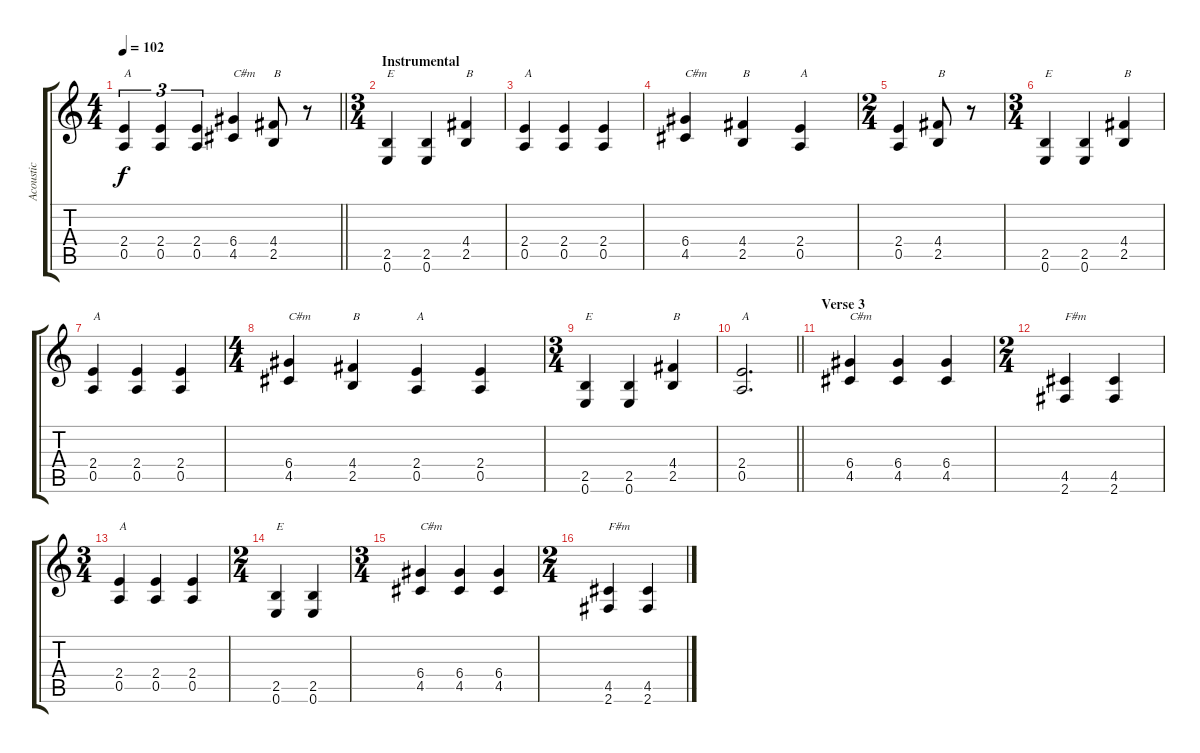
\track ("Acoustic" "Acoustic") {instrument acousticguitarsteel}
\staff {score tabs}
\tuning (E4 B3 G3 D3 A2 E2) {hide}
\ts (4 4)
\tempo 102
\clef g2
\barLineRight lightlight
\ks c
(2.4 0.5).4{tu (3 2) txt "A" dy f} (2.4 0.5).4{tu (3 2)} (2.4 0.5).4{tu (3 2)} (6.4 4.5).4{txt "C#m"} (4.4 2.5).8{txt "B"} r.8 |
\ts (3 4)
\section ("" "Instrumental")
(2.5 0.6).4{txt "E"} (2.5 0.6).4 (4.4 2.5).4{txt "B"} |
(2.4 0.5).4{txt "A"} (2.4 0.5).4 (2.4 0.5).4 |
(6.4 4.5).4{txt "C#m"} (4.4 2.5).4{txt "B"} (2.4 0.5).4{txt "A"} |
\ts (2 4)
(2.4 0.5).4 (4.4 2.5).8{txt "B"} r.8 |
\ts (3 4)
(2.5 0.6).4{txt "E"} (2.5 0.6).4 (4.4 2.5).4{txt "B"} |
(2.4 0.5).4{txt "A"} (2.4 0.5).4 (2.4 0.5).4 |
\ts (4 4)
(6.4 4.5).4{txt "C#m"} (4.4 2.5).4{txt "B"} (2.4 0.5).4{txt "A"} (2.4 0.5).4 |
\ts (3 4)
(2.5 0.6).4{txt "E"} (2.5 0.6).4 (4.4 2.5).4{txt "B"} |
\barLineRight lightlight
(2.4 0.5).2{d txt "A"} |
\section ("" "Verse 3")
(6.4 4.5).4{txt "C#m"} (6.4 4.5).4 (6.4 4.5).4 |
\ts (2 4)
(4.5 2.6).4{txt "F#m"} (4.5 2.6).4 |
\ts (3 4)
(2.4 0.5).4{txt "A"} (2.4 0.5).4 (2.4 0.5).4 |
\ts (2 4)
(2.5 0.6).4{txt "E"} (2.5 0.6).4 |
\ts (3 4)
(6.4 4.5).4{txt "C#m"} (6.4 4.5).4 (6.4 4.5).4 |
\ts (2 4)
(4.5 2.6).4{txt "F#m"} (4.5 2.6).4
